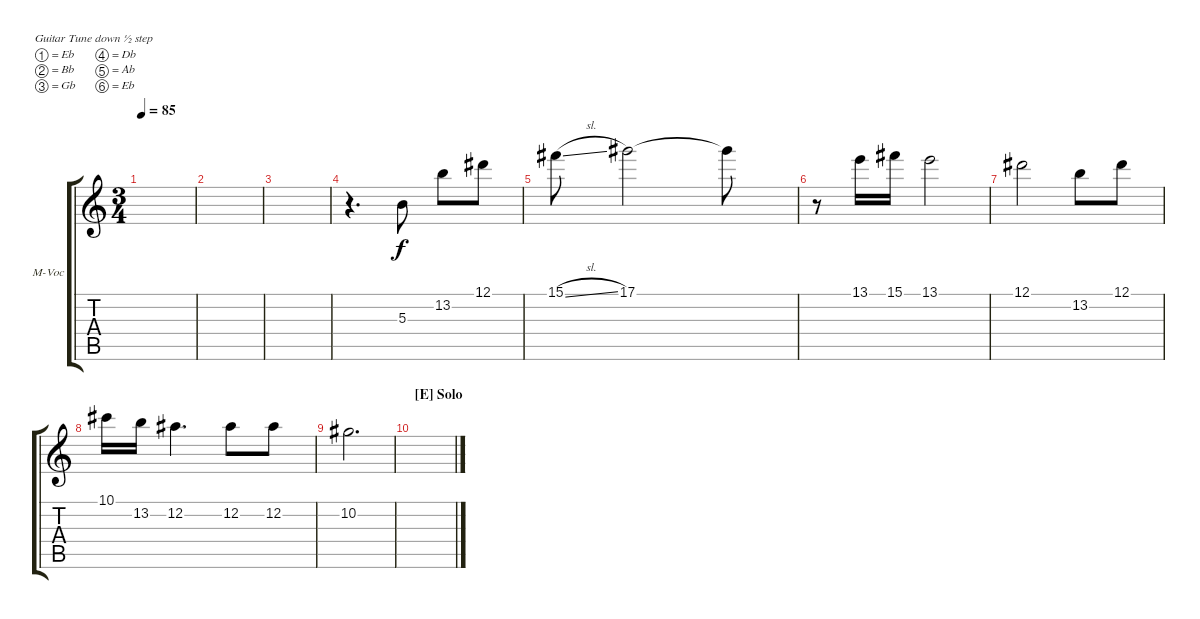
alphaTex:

\defaultSystemsLayout 4
\bracketExtendMode groupsimilarinstruments
\firstSystemTrackNameOrientation horizontal
\otherSystemsTrackNameOrientation horizontal
\track ("Main Vocal" "M-Voc") {instrument acousticguitarsteel}
\staff {score tabs}
\tuning (Eb4 Bb3 Gb3 Db3 Ab2 Eb2)
\ts (3 4)
\tempo 85
\clef g2
\ks c
|
|
|
r.4{d} 5.3.8 13.2.8 12.1.8 |
15.1{sl}.8 17.1.2 17.1{t}.8 |
r.8 13.1.16 15.1.16 13.1.2 |
12.1.2 13.2.8 12.1.8 |
10.1.16 13.2.16 12.2.4{d} 12.2.8 12.2.8 |
10.2.2{d} |
\section ("E" "Solo")
